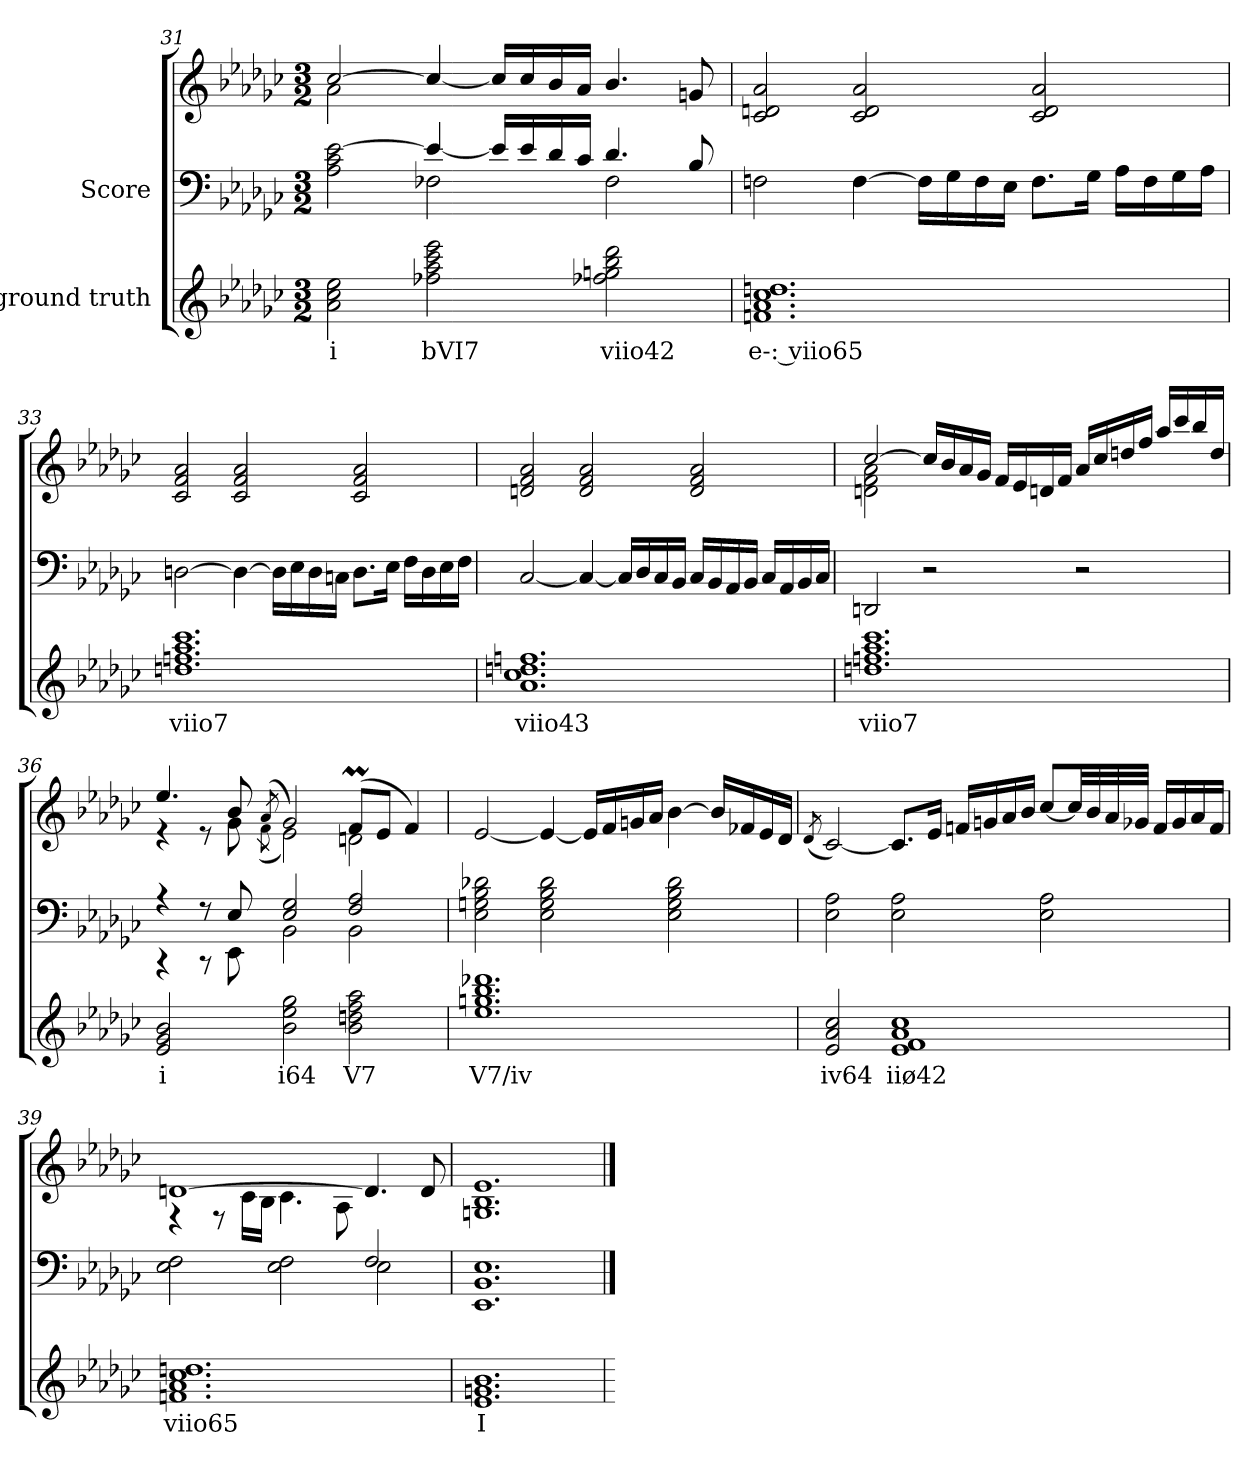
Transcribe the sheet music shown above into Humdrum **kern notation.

**kern	**text	**kern	**kern
*part2	*part2	*part1	*part1
*staff3	*staff3	*staff2	*staff1
*I"ground truth	*	*I"Score	*
!!LO:LB:g=z
*	*	*clefF4	*clefG2
*k[b-e-a-d-g-c-]	*	*k[b-e-a-d-g-c-]	*k[b-e-a-d-g-c-]
*M3/2	*	*M3/2	*M3/2
=31	=31	=31	=31
*	*	*^	*^
*	*	*	*^	*	*
2a- 2cc- 2ee-	i	2ryy	2A-\ 2c-\ [2e-\	2ryy	[2cc-/	2a-\
2ff-X 2aa- 2ccc- 2eee-	bVI7	1ryy	4e-/_	2F-X\	4cc-/_	1ryy
.	.	.	16e-/LL]	.	16cc-/LL]	.
.	.	.	16e-/	.	16cc-/	.
.	.	.	16d-/	.	16b-/	.
.	.	.	16c-/JJ	.	16a-/JJ	.
2ff-X 2ggn 2bb- 2ddd-	viio42	.	4.d-/	2F-\	4.b-/	.
.	.	.	8B-/	.	8gn/	.
*	*	*v	*v	*v	*	*
*	*	*	*v	*v
=32	=32	=32	=32
1.fn 1.a- 1.cc- 1.ddn	e-: viio65	2Fn\	2c-/ 2dn/ 2a-/
.	.	[4F\	2c-/ 2d/ 2a-/
.	.	16F\LL]	.
.	.	16G-\	.
.	.	16F\	.
.	.	16E-\JJ	.
.	.	8.F\L	2c-/ 2d/ 2a-/
.	.	16G-\Jk	.
.	.	16A-\LL	.
.	.	16F\	.
.	.	16G-\	.
.	.	16A-\JJ	.
=33	=33	=33	=33
1.ddn 1.ffn 1.aa- 1.ccc-	viio7	[2Dn\	2c-/ 2f/ 2a-/
.	.	4D\_	2c-/ 2f/ 2a-/
.	.	16D\LL]	.
.	.	16E-\	.
.	.	16D\	.
.	.	16Cn\JJ	.
.	.	8.D\L	2c-/ 2f/ 2a-/
.	.	16E-\Jk	.
.	.	16F\LL	.
.	.	16D\	.
.	.	16E-\	.
.	.	16F\JJ	.
!!LO:LB:g=z
=34	=34	=34	=34
1.a- 1.cc- 1.ddn 1.ffn	viio43	[2C-/	2dn/ 2f/ 2a-/
.	.	4C-/_	2d/ 2f/ 2a-/
.	.	16C-/LL]	.
.	.	16D-/	.
.	.	16C-/	.
.	.	16BB-/JJ	.
.	.	16C-/LL	2d/ 2f/ 2a-/
.	.	16BB-/	.
.	.	16AA-/	.
.	.	16BB-/JJ	.
.	.	16C-/LL	.
.	.	16AA-/	.
.	.	16BB-/	.
.	.	16C-/JJ	.
=35	=35	=35	=35
*	*	*^	*^
1.ddn 1.ffn 1.aa- 1.ccc-	viio7	2ryy	2DDn/	[2cc-/	2dn\ 2f\ 2a-\
.	.	1ryy	2r	16cc-/LL]	1ryy
.	.	.	.	16b-/	.
.	.	.	.	16a-/	.
.	.	.	.	16g-/JJ	.
.	.	.	.	16f/LL	.
.	.	.	.	16e-/	.
.	.	.	.	16dn/	.
.	.	.	.	16f/JJ	.
.	.	.	2r	16a-/LL	.
.	.	.	.	16cc-/	.
.	.	.	.	16ddn/	.
.	.	.	.	16ff/JJ	.
.	.	.	.	16aa-/LL	.
.	.	.	.	16ccc-/	.
.	.	.	.	16bb-/	.
.	.	.	.	16dd/JJ	.
=36	=36	=36	=36	=36	=36
2e- 2g- 2b-	i	4r	4r	4.ee-/	4r
.	.	8r	8r	.	8r
.	.	8E-/	8EE-\	8b-/	8g-\
.	.	.	.	(>8qa-/	(<8qf\
2b- 2ee- 2gg-	i64	2E-/ 2G-/	2BB-\	2g-/)	2e-\)
2b- 2ddn 2ff 2aa-	V7	2F/ 2A-/	2BB-\	(>8fm/L	2dn\
.	.	.	.	8e-/J	.
.	.	.	.	4f/)	.
*	*	*v	*v	*	*
*	*	*	*v	*v
!!LO:LB:g=z
=37	=37	=37	=37
1.ee- 1.ggn 1.bb- 1.ddd-X	V7/iv	2E-\ 2Gn\ 2B-\ 2d-X\	[2e-/
.	.	2E-\ 2G\ 2B-\ 2d-\	4e-/_
.	.	.	16e-/LL]
.	.	.	16f/
.	.	.	16gn/
.	.	.	16a-/JJ
.	.	2E-\ 2G\ 2B-\ 2d-\	[4b-\
.	.	.	16b-/LL]
.	.	.	16f-X/
.	.	.	16e-/
.	.	.	16d-/JJ
=38	=38	=38	=38
.	.	.	(<8qd-/
2e- 2a- 2cc-	iv64	2E-\ 2A-\	[2c-/)
1e- 1f 1a- 1cc-	iiø42	2E-\ 2A-\	8.c-/L]
.	.	.	16e-/Jk
.	.	.	16fn/LL
.	.	.	16gn/
.	.	.	16a-/
.	.	.	16b-/JJ
.	.	2E-\ 2A-\	[8cc-/L
.	.	.	32cc-/LL]
.	.	.	32b-/
.	.	.	32a-/
.	.	.	32g-X/JJJ
.	.	.	16f/LL
.	.	.	16g-/
.	.	.	16a-/
.	.	.	16f/JJ
=39	=39	=39	=39
*	*	*^	*^
1.fn 1.a- 1.cc- 1.ddn	viio65	1ryy	2E-\ 2F\	[1dn	4r
.	.	.	.	.	8r
.	.	.	.	.	16c-\LL
.	.	.	.	.	16B-\JJ
.	.	.	2E-\ 2F\	.	4.c-\
.	.	.	.	.	8A-\
.	.	2F/	2E-\	4.d/]	2ryy
.	.	.	.	8d/	.
*	*	*v	*v	*	*
=40	=40	=40	=40	=40
1.e- 1.gn 1.b-	I	1.EE- 1.BB- 1.E-	1.e-	1.Gn 1.B-
*	*	*	*v	*v
=	==	==	==
*-	*-	*-	*-
